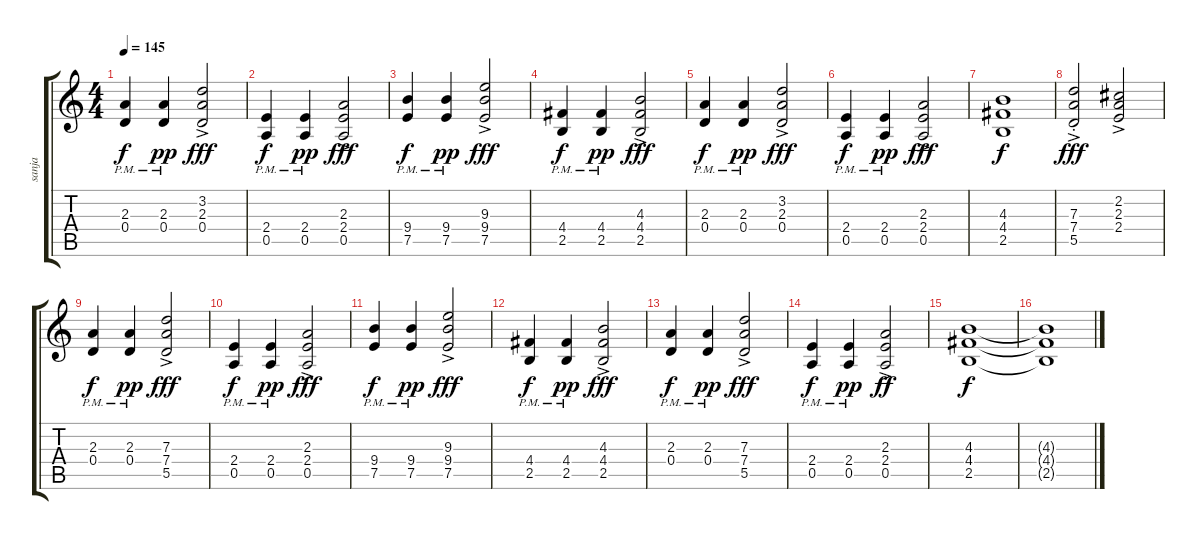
\track ("sanja" "sanja") {instrument acousticguitarsteel}
\staff {score tabs}
\tuning (E4 B3 G3 D3 A2 E2) {hide}
\ts (4 4)
\tempo 145
\clef g2
\ks c
(2.3{pm} 0.4{pm}).4{dy f instrument distortionguitar} (2.3{pm} 0.4{pm}).4{dy pp} (3.2{ac} 2.3{ac} 0.4{ac}).2{dy fff} |
(2.4{pm} 0.5{pm}).4{dy f} (2.4{pm} 0.5{pm}).4{dy pp} (2.3{ac} 2.4{ac} 0.5{ac}).2{dy fff} |
(9.4{pm} 7.5{pm}).4{dy f} (9.4{pm} 7.5{pm}).4{dy pp} (9.3{ac} 9.4{ac} 7.5{ac}).2{dy fff} |
(4.4{pm} 2.5{pm}).4{dy f} (4.4{pm} 2.5{pm}).4{dy pp} (4.3{ac} 4.4{ac} 2.5{ac}).2{dy fff} |
(2.3{pm} 0.4{pm}).4{dy f} (2.3{pm} 0.4{pm}).4{dy pp} (3.2{ac} 2.3{ac} 0.4{ac}).2{dy fff} |
(2.4{pm} 0.5{pm}).4{dy f} (2.4{pm} 0.5{pm}).4{dy pp} (2.3{ac} 2.4{ac} 0.5{ac}).2{dy fff} |
(4.3 4.4 2.5).1{dy f} |
(7.3{ac st} 7.4{ac st} 5.5{st}).2{dy fff} (2.2 2.3{ac} 2.4{ac}).2 |
(2.3{pm} 0.4{pm}).4{dy f} (2.3{pm} 0.4{pm}).4{dy pp} (7.3{ac} 7.4 5.5).2{dy fff} |
(2.4{pm} 0.5{pm}).4{dy f} (2.4{pm} 0.5{pm}).4{dy pp} (2.3{ac} 2.4{ac} 0.5).2{dy fff} |
(9.4{pm} 7.5{pm}).4{dy f} (9.4{pm} 7.5{pm}).4{dy pp} (9.3{ac} 9.4{ac} 7.5{ac}).2{dy fff} |
(4.4{pm} 2.5{pm}).4{dy f} (4.4{pm} 2.5{pm}).4{dy pp} (4.3{ac} 4.4{ac} 2.5{ac}).2{dy fff} |
(2.3{pm} 0.4{pm}).4{dy f} (2.3{pm} 0.4{pm}).4{dy pp} (7.3{ac} 7.4{ac} 5.5{ac}).2{dy fff} |
(2.4{pm} 0.5{pm}).4{dy f} (2.4{pm} 0.5{pm}).4{dy pp} (2.3 2.4 0.5{ac}).2{dy ff} |
(4.3 4.4 2.5).1{dy f} |
(4.3{t} 4.4{t} 2.5{t}).1
